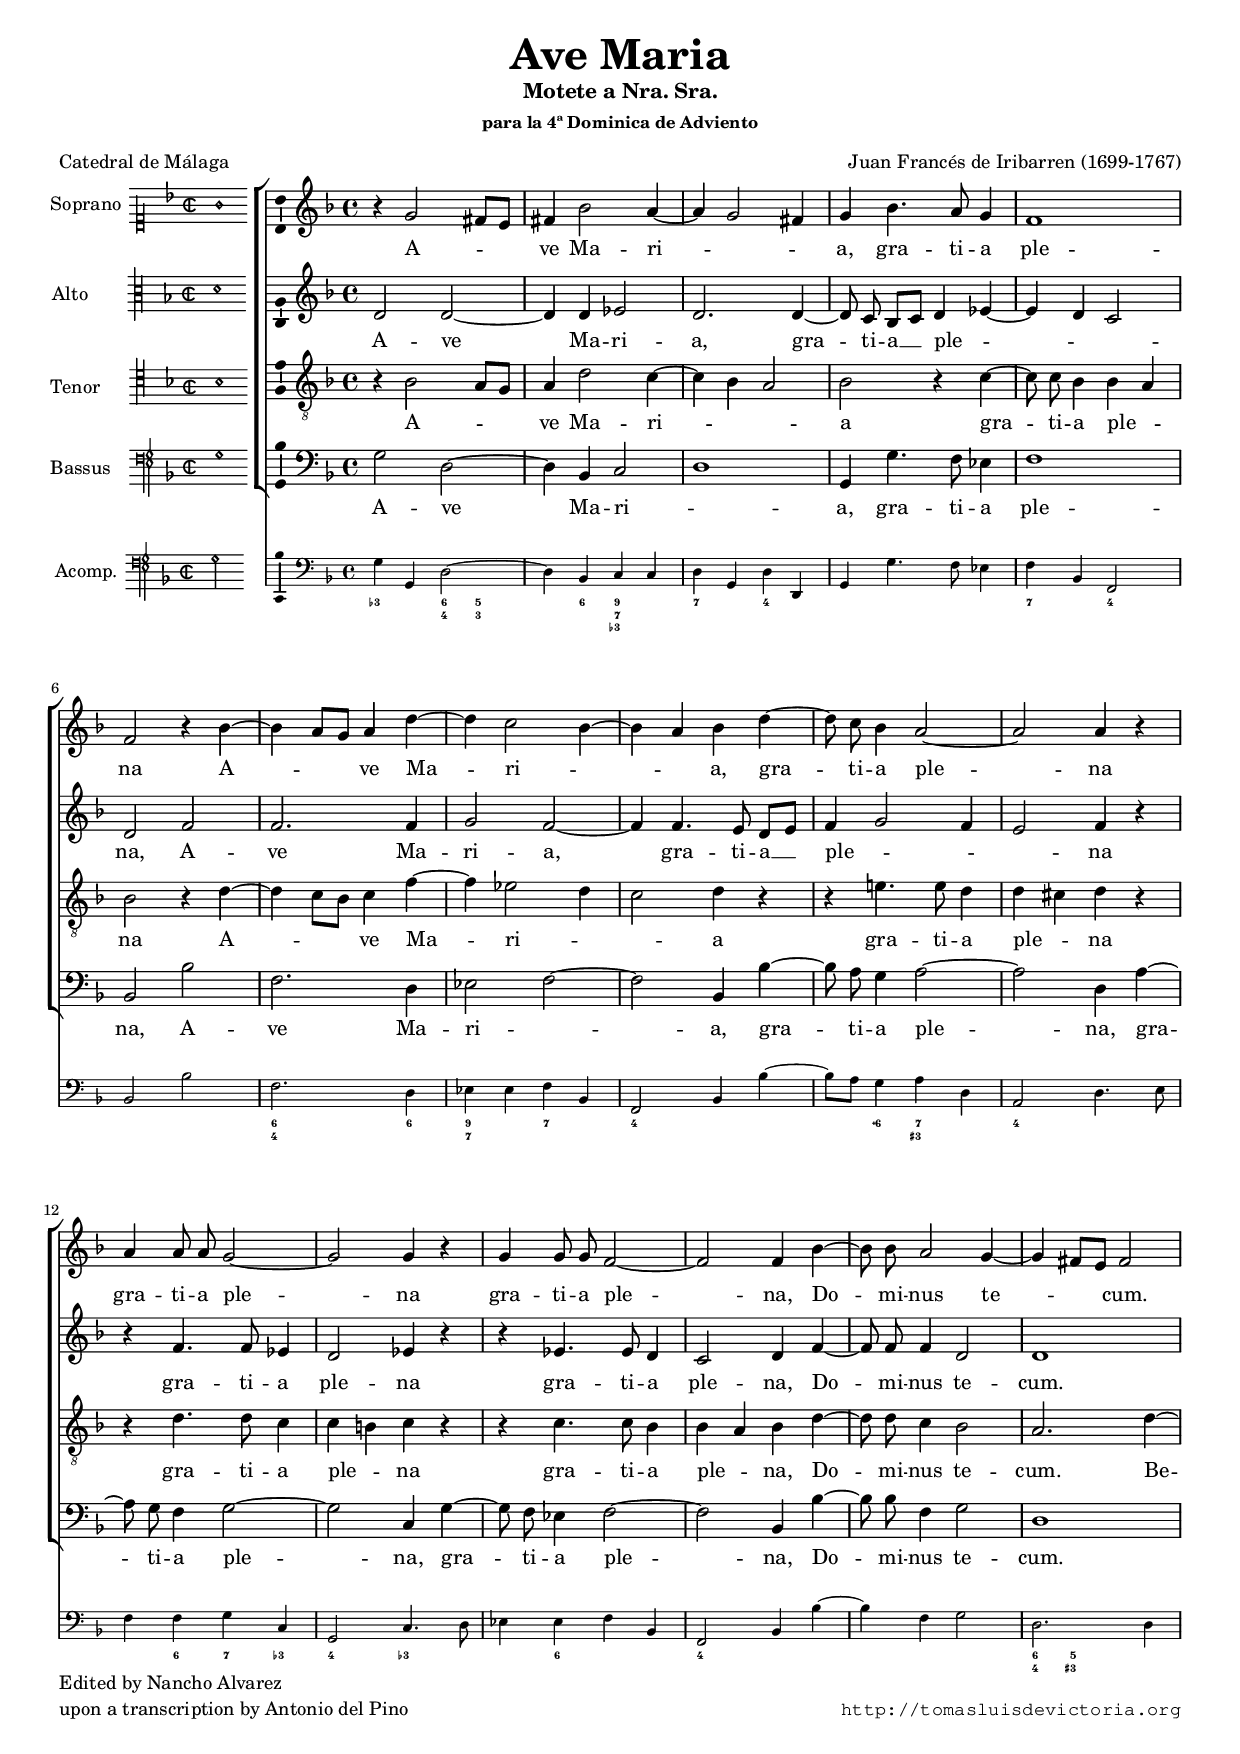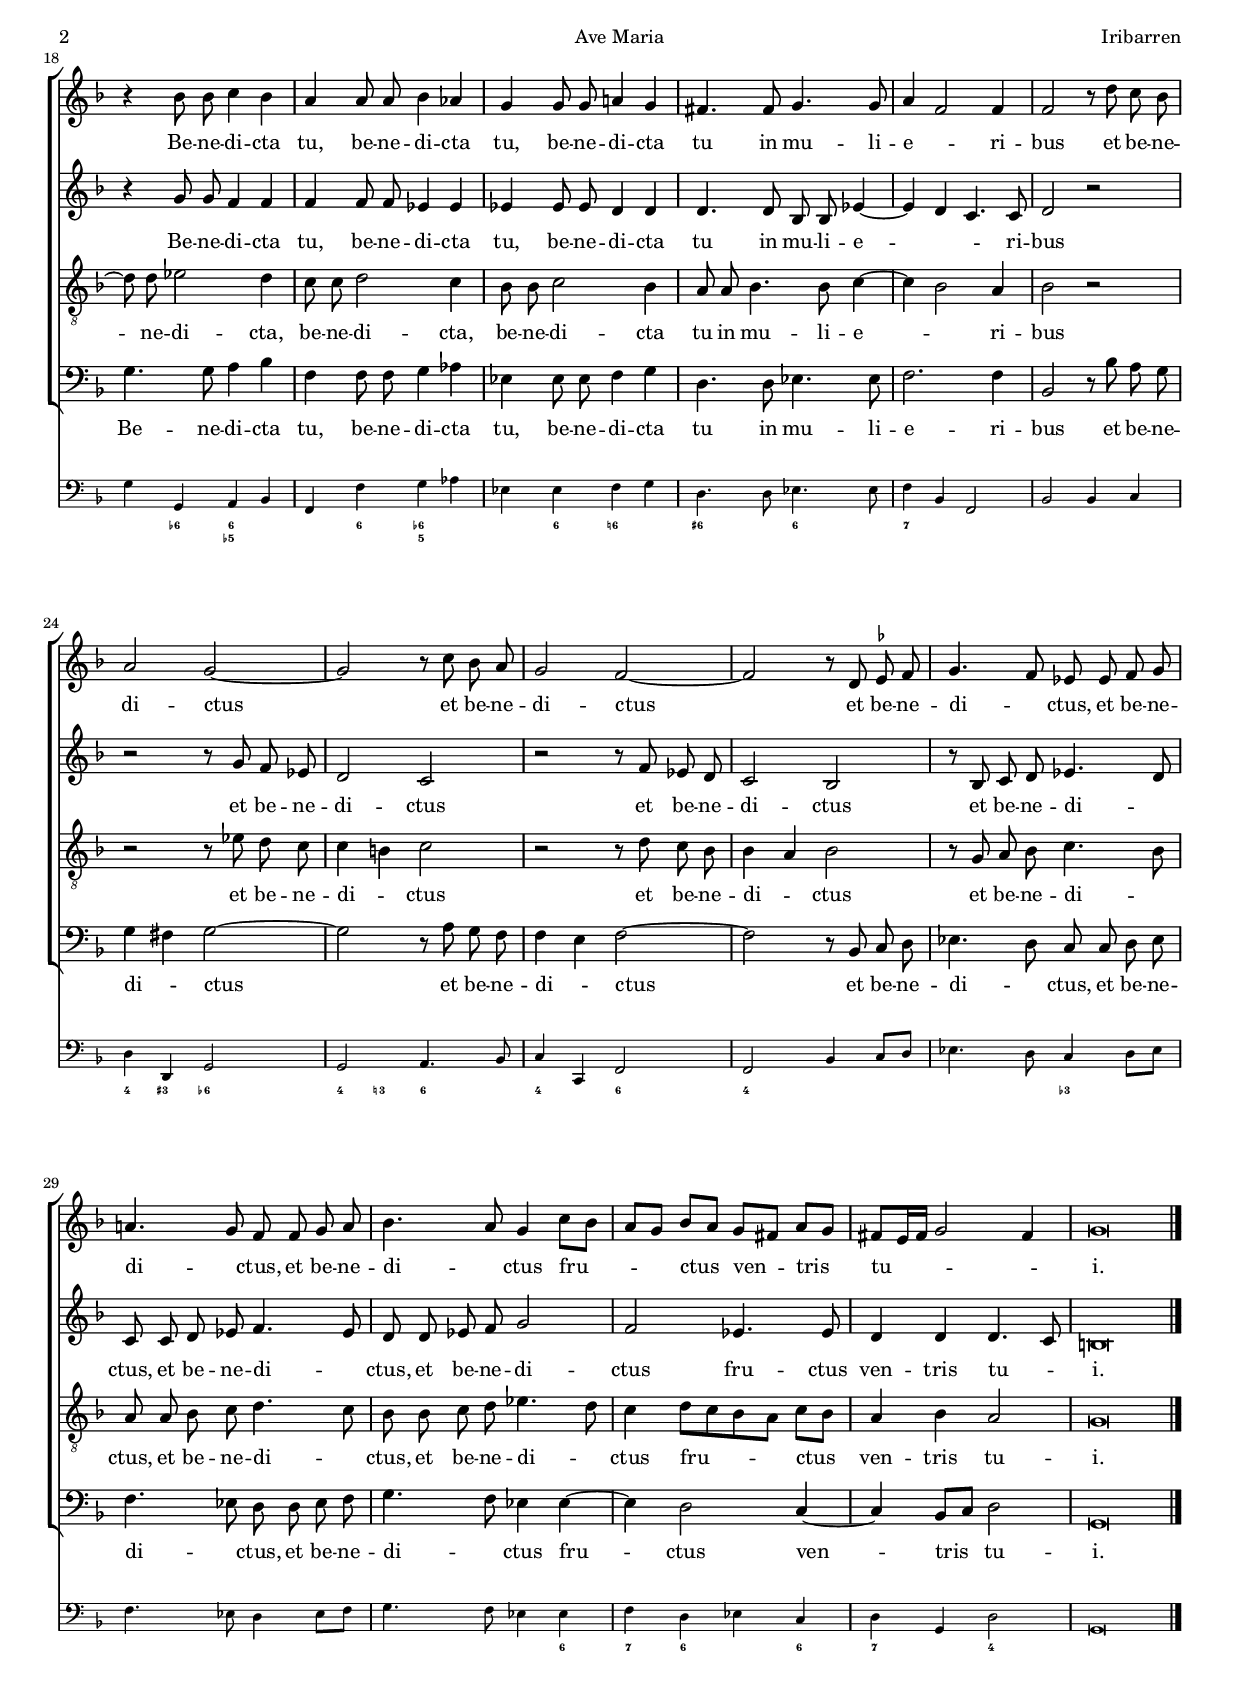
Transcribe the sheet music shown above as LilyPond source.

\version "2.18.0"

#(set-default-paper-size "a4")
#(set-global-staff-size 16.3)
#(ly:set-option 'point-and-click #f)
%mobile -s15.0 -i3.2

italicas=\override LyricText.font-shape = #'italic
rectas=\override LyricText.font-shape = #'upright
ss=\once \set suggestAccidentals = ##t
incipitwidth = 20
mtempo={\tempo 4 = 72}
mtempob={\tempo 4 = 36}

htitle="Ave Maria"
hcomposer="Iribarren"

\header {
	title=\markup{\fontsize #3 "Ave Maria"}
	subtitle="Motete a Nra. Sra."
	subsubtitle=\markup{\column{"para la 4ª Dominica de Adviento" " "}}
	composer="Juan Francés de Iribarren (1699-1767)"
        pdfauthor=\composer
	%opus="(-)"
	% s.a. Ref 60-6
	poet=\markup{"Catedral de Málaga"}
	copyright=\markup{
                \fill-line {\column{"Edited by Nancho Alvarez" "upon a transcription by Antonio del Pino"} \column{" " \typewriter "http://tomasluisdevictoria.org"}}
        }

%	tagline=""
}

global={\key f \major \time 4/4 \skip 1*33
	%\override Score.TimeSignature.break-visibility = #'#(#f #t #t)
	\bar "|."
}


cantus=\relative c''{
	r4 g2 fis8[ e]
        fis4 bes2 a4 ~
        a g2 fis4
        g4 bes4. a8 g4
        f1
        f2 r4 bes ~
        bes4 a8[ g] a4 d ~
        d c2 bes4 ~
        bes a bes d ~
        d8 c bes4 a2 ~
        a a4 r
        a4 a8 a g2 ~
        g g4 r
        g4 g8 g f2 ~
        f f4 bes ~
        bes8 bes a2 g4 ~
        g fis8[ e] fis2
        r4 bes8 bes c4 bes
        a4 a8 a bes4 aes
        g4 g8 g a!4 g
        fis4. fis8 g4. g8
        a4 f2 f4
        f2 r8 d' c bes
        a2 g ~
        g r8 c bes a g2
        f2 ~
        f2 r8 d \ss ees f
        g4. f8 ees8 ees f g
        a!4. g8 f8 f g a
        bes4. a8 g4 c8[ bes]
        a[ g] bes[ a] g[ fis] a[ g]
        fis[ e16 fis] g2 fis4
        g\breve*1/2
}

altus=\relative c'{
	d2 d ~
        d4 d ees2
        d2. d4 ~
        d8 c bes[ c] d4 ees ~
        ees d c2
        d2 f
        f2. f4
        g2 f ~
        f4 f4. e8 d[ e] % \ss ees?
        f4 g2 f4
        e2 f4 r
        r4 f4. f8 ees4
        d2 ees4 r
        r4 ees4. ees8 d4
        c2 d4 f ~
        f8 f f4 d2
        d1
        r4 g8 g f4 f
        f f8 f ees4 ees
        ees ees8 ees d4 d
        d4. d8 bes bes ees4 ~
        ees d c4. c8
        d2 r
        r r8 g f ees 
        d2 c
        r r8 f ees d c2 
        bes r8 bes c d ees4. d8
        c c d ees
        f4. ees8 d d ees f
        g2 f
        ees4. ees8 d4 d
        d4. c8 b\breve*1/2
}

tenor=\relative c'{
	r4 bes2 a8[ g]
        a4 d2 c4 ~
        c bes a2
        bes r4 c ~
        c8 c bes4 bes a
        bes2 r4 d ~
        d c8[ bes] c4 f ~
        f ees2 d4
        c2 d4 r
        r e!4. e8 d4
        d cis d r
        r4 d4. d8 c4
        c4 b c r
        r c4. c8 bes4
        bes a bes d ~
        d8 d c4 bes2
        a2. d4 ~
        d8 d ees2 d4
        c8 c d2 c4
        bes8 bes c2 bes4
        a8 a bes4. bes8 c4 ~
        c bes2 a4
        bes2 r
        r r8 ees d c
        c4 b c2
        r2 r8 d c bes
        bes4 a bes2
        r8 g a bes c4. bes8
        a8 a bes c d4. c8
        bes bes c d ees4. d8
        c4 d8[ c bes a] c[ bes]
        a4 bes a2
        g\breve*1/2
}

bassus=\relative c'{
	 \override Staff.VerticalAxisGroup.staff-staff-spacing =
                        #'((basic-distance . 13) (minimum-distance . 5) (padding
 . 1))
        g2 d ~
        d4 bes c2
        d1
        g,4 g'4. f8 ees4
        f1
        bes,2 bes'
        f2. d4
        ees2 f ~
        f bes,4 bes'4 ~
        bes8 a g4 a2 ~
        a d,4 a' ~
        a8 g f4 g2 ~
        g c,4 g' ~
        g8 f ees4 f2 ~
        f bes,4 bes' ~
        bes8 bes f4 g2
        d1
        g4. g8 a4 bes
        f4 f8 f g4 aes
        ees ees8 ees f4 g
        d4. d8 ees4. ees8
        f2. f4
        bes,2 r8 bes' a g
        g4 fis g2 ~
        g r8 a g f
        f4 e f2 ~
        f r8 bes, c d
        ees4. d8 c8 c d ees
        f4. ees8 d d ees f
        g4. f8 ees4 ees ~
        ees d2 c4 ~
        c bes8[ c] d2
        g,\breve*1/2
}

continuo=\relative c' {
        g4 g, d'2 ~
        d4 bes c c
        d g, d' d,
        g g'4. f8 ees4
        f4 bes, f2
        bes bes'
        f2. d4
        ees ees f bes,
        f2 bes4 bes' ~
        bes8[ a] g4 a d,
        a2 d4. e8
        f4 f g c, 
        g2 c4. d8
        ees4 ees f bes,
        f2 bes4 bes' ~
        bes4 f g2
        d2. d4 g4 g,
        a bes f f' g aes
        ees ees f g
        d4. d8 ees4. ees8
        f4 bes, f2
        bes2 bes4 c
        d d, g2
        g a4. bes8
        c4 c, f2
        f bes4 c8[ d]
        ees4. d8 c4 d8[ ees]
        f4. ees8 d4 ees8[ f]
        g4. f8 ees4 ees
        f d ees c
        d g, d'2
        g,\breve*1/2
}

textocantus=\lyricmode{
A -- _ ve Ma -- ri -- _ _ a,
gra -- ti -- a ple -- na
A -- _ ve Ma -- ri -- _ _ a,
gra -- ti -- a ple -- na
gra -- ti -- a ple -- na
gra -- ti -- a ple -- na,
Do -- mi -- nus te -- _ cum.
Be -- ne -- di -- cta tu, 
be -- ne -- di -- cta tu,
be -- ne -- di -- cta tu
in mu -- li -- e -- _ ri -- bus
et be -- ne -- di -- ctus
et be -- ne -- di -- ctus
et be -- ne -- di -- _ ctus,
et be -- ne -- di -- _ ctus,
et be -- ne -- di -- _ ctus 
fru -- _ ctus ven -- tris tu -- _ _ i.
}

textoaltus=\lyricmode{
A -- ve Ma -- ri -- a,
gra -- ti -- a __ ple -- _ _ _ na,
A -- ve Ma -- ri -- a,
gra -- ti -- a __ ple -- _ _ _ na
gra -- ti -- a ple -- na
gra -- ti -- a ple -- na,
Do -- mi -- nus te -- cum.
Be -- ne -- di -- cta tu,
be -- ne -- di -- cta tu,
be -- ne -- di -- cta tu
in mu -- li -- e -- _ _ ri -- bus
et be -- ne -- di -- ctus
et be -- ne -- di -- ctus 
et be -- ne -- di -- _ ctus,
et be -- ne -- di -- _ ctus,
et be -- ne -- di -- ctus
fru -- ctus ven -- tris tu -- _ i.
}

textotenor=\lyricmode{
A -- _ ve Ma -- ri -- _ _ a
gra -- ti -- a ple -- _ na
A -- _ ve Ma -- ri -- _ _ a
gra -- ti -- a ple -- _ na
gra -- ti -- a ple -- _ na
gra -- ti -- a ple -- _ na,
Do -- mi -- nus te -- cum.
Be -- ne -- di -- cta,
be -- ne -- di -- cta,
be -- ne -- di -- cta tu
in mu -- li -- e -- _ ri -- bus
et be -- ne -- di -- _ ctus
et be -- ne -- di -- _ ctus
et be -- ne -- di -- _ ctus,
et be -- ne -- di -- _ ctus,
et be -- ne -- di -- _ ctus
fru -- ctus
ven -- tris tu -- i.
}

textobassus=\lyricmode{
A -- ve Ma -- ri -- _ a,
gra -- ti -- a ple -- na,
A -- ve Ma -- ri -- _ a,
gra -- ti -- a ple -- na,
gra -- ti -- a ple -- na,
gra -- ti -- a ple -- na,
Do -- mi -- nus te -- cum.
Be -- ne -- di -- cta tu,
be -- ne -- di -- cta tu,
be -- ne -- di -- cta tu
in mu -- li -- e -- ri -- bus
et be -- ne -- di -- _ ctus
et be -- ne -- di -- _ ctus
et be -- ne -- di -- _ ctus,
et be -- ne -- di -- _ ctus,
et be -- ne -- di -- _ ctus
fru -- ctus ven -- tris tu -- i.
}

cifrado=\figuremode{
       <3->2 <6 4>4 <5 3>4
       s4 <6>4 <9 7 3->2
       <7> <4>
       s1
       <7>2 <4>
       s1
       <6 4>2. <6>4
       <9 7>2 <7>
       <4>2 s
       s4 <6\+> <7 3+>2
       <4>2 s
       s4 <6> <7> <3->
       <4>2 <3->
       s4 <6> s2
       <4>2 s
       s1
       <6 4>4 <5 3+> s2
       s4 <6-> <6 5-> s
       s <6> <6- 5> s
       s <6> <6!> s
       <6+>2 <6>2
       <7>1
       s1
       <4>4 <3+> <6->2
       <4>4 <3!> <6>2
       <4>2 <6>
       <4>2 s
       s <3->
       s1
       s2. <6>4
       <7> <6> s4 <6>
       <7>2 <4>
       s1
}

% Repasar los incipits, no he visto el original

incipitcantus=\markup{
	\score{
		{ 
		\set Staff.instrumentName="Soprano "
		\override NoteHead.style = #'neomensural
		\override Staff.TimeSignature.style = #'neomensural
		\cadenzaOn 
		\clef "petrucci-c1"
		\key f \major
		\time 2/2
                g'1
		} 

	\layout { line-width=\incipitwidth indent = 0 }
	}
}

incipitaltus=\markup{
	\score{
		{ 
		\set Staff.instrumentName="Alto       "
		\override NoteHead.style = #'neomensural 
		\override Staff.TimeSignature.style = #'neomensural
		\cadenzaOn 
		\clef "petrucci-c3"
		\key f \major
		\time 2/2
                d'1
		} 
	\layout { line-width=\incipitwidth indent = 0 }
	}
}


incipittenor=\markup{
	\score{
		{ 
		\set Staff.instrumentName="Tenor     "
		\override NoteHead.style = #'neomensural 
		\override Staff.TimeSignature.style = #'neomensural
		\cadenzaOn 
		\clef "petrucci-c4"
		\key f \major
		\time 2/2
                bes1
		} 
	\layout { line-width=\incipitwidth indent=0 }
	}
}

incipitbassus=\markup{
	\score{
		{ 
		\set Staff.instrumentName="Bassus   "
		\override NoteHead.style = #'neomensural
		\override Staff.TimeSignature.style = #'neomensural
		\cadenzaOn 
		\clef "petrucci-f4"
		\key f \major
		\time 2/2
                g1
		} 
	\layout { line-width=\incipitwidth indent = 0 }
	}
}
incipitcont=\markup{
	\score{
		{ 
		\set Staff.instrumentName="Acomp. "
		\override NoteHead.style = #'neomensural
		\override Staff.TimeSignature.style = #'neomensural
		\cadenzaOn 
		\clef "petrucci-f4"
		\key f \major
		\time 2/2
                g2 s2
		} 
	\layout { line-width=\incipitwidth indent = 0 }
	}
}

%\layout {
%       \context {\Voice
%               \remove Ligature_bracket_engraver
%               \consists Mensural_ligature_engraver
%       }
%       line-width=\incipitwidth
%       indent = 0
%}

\score {\transpose c' c'{<<
\new ChoirStaff<<

	\new Staff <<\global
	\new Voice="v1" {
		\set Staff.instrumentName=\incipitcantus
		\clef "treble"
		\cantus }
	\new Lyrics \lyricsto "v1" {\textocantus }
	>>

	\new Staff <<\global
	\new Voice="v2" {
		\set Staff.instrumentName=\incipitaltus
		\clef "treble"
		\altus }
	\new Lyrics \lyricsto "v2" {\textoaltus }
	>>
	
	\new Staff <<\global
	\new Voice="v3" {
		\set Staff.instrumentName=\incipittenor
		\clef "G_8"
		\tenor }
	\new Lyrics \lyricsto "v3" {\textotenor }
	>>

	\new Staff <<\global
	\new Voice="v4" {
		\set Staff.instrumentName=\incipitbassus
		\clef "bass"
		\bassus }
	\new Lyrics \lyricsto "v4" {\textobassus }
	>>
>>
        \new Staff \with {fontSize = #-2
                          \override StaffSymbol.staff-space = #(magstep -2)
                          \override StaffSymbol.thickness = #(magstep -2)
                          
        }<<\global
        \new Voice="v5" {
                \set Staff.instrumentName=\incipitcont
                \clef "bass"
                \continuo }
        \new FiguredBass {\cifrado}
        >>
>>

	} % transpose

\layout{ 
	\context {\Lyrics 
		\override VerticalAxisGroup.staff-affinity = #UP
		\override VerticalAxisGroup.nonstaff-relatedstaff-spacing =
			#'((basic-distance . 0) (minimum-distance . 0) (padding . 1))
		%\override LyricText.font-size = #1.2
		\override LyricHyphen.minimum-distance = #0.5
	}
	\context {\Score 
		tempoHideNote = ##t
		\override BarNumber.padding = #2 
	}
	\context {\Voice 
		%melismaBusyProperties = #'()
		autoBeaming = ##f
	}
	\context {\Staff 
                %\RemoveEmptyStaves
                %\override VerticalAxisGroup.remove-first = ##t
		\override VerticalAxisGroup.staff-staff-spacing =
			#'((basic-distance . 11) (minimum-distance . 0) (padding . 1))
		\consists Ambitus_engraver 
		\override LigatureBracket.padding = #1
	}
        \context {\FiguredBass
                  \override BassFigure #'font-size = #-2
        }
}

%\midi { \mtempo }

}


\paper{
	evenHeaderMarkup=\markup  \fill-line { \fromproperty #'page:page-number-string \htitle \hcomposer }
	oddHeaderMarkup= \markup  \fill-line { \on-the-fly #not-first-page \hcomposer \on-the-fly #not-first-page \htitle \on-the-fly #not-first-page \fromproperty #'page:page-number-string }
	%system-count=20
	%page-count = 8
	ragged-last-bottom = ##f
	indent=3.5\cm
	system-system-spacing =
	#'((basic-distance . 20) (minimum-distance . 0) (padding . 5))
	top-system-spacing = % header
	#'((basic-distance . 8) (minimum-distance . 0) (padding . 0))
	last-bottom-spacing = % footer
	#'((basic-distance . 12) (minimum-distance . 0) (padding . 0))

}
